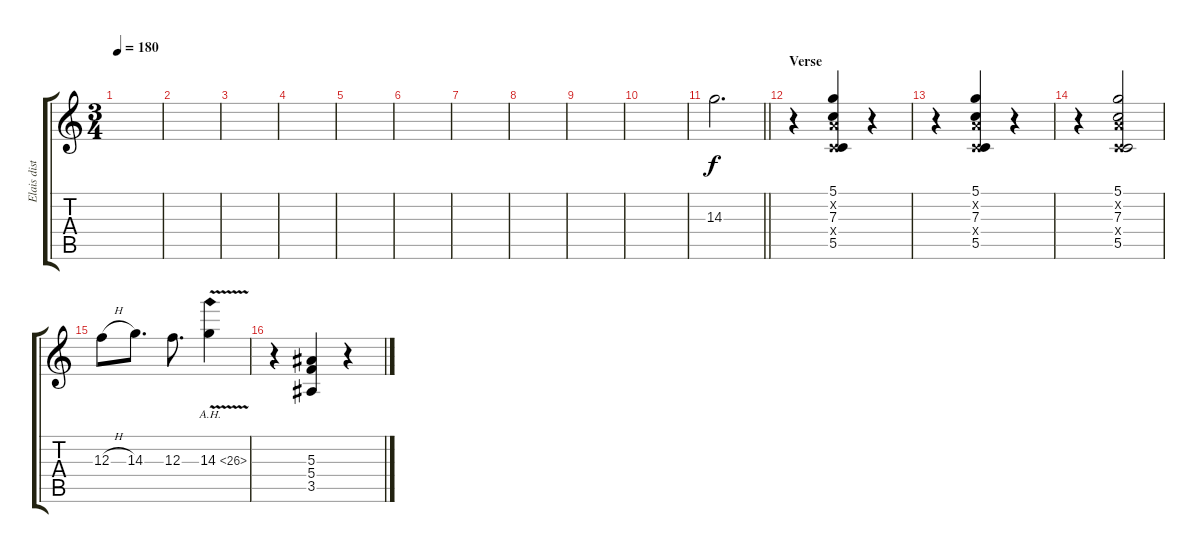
\track ("Elais dist." "Elais dist") {instrument distortionguitar}
\staff {score tabs}
\tuning (D4 A3 F3 C3 G2 C2) {hide}
\ts (3 4)
\tempo 180
\clef g2
\ks c
|
|
|
|
|
|
|
|
|
|
\barLineRight lightlight
14.3.2{d} |
\section ("" "Verse")
r.4 (5.1 0.2{x} 7.3 0.4{x} 5.5).4 r.4 |
r.4 (5.1 0.2{x} 7.3 0.4{x} 5.5).4 r.4 |
r.4 (5.1 0.2{x} 7.3 0.4{x} 5.5).2 |
12.3{h}.8 14.3.8{d} 12.3.8{d} 14.3{ah 12 v}.4 |
r.4 (5.3 5.4 3.5).4 r.4
